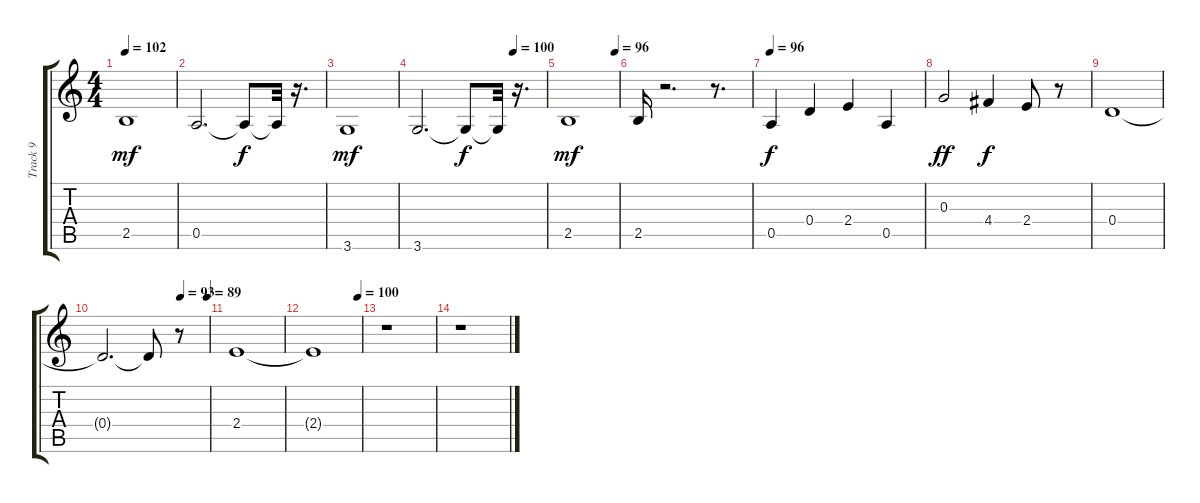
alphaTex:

\track ("Track 9" "Track 9") {instrument electricbassfinger}
\staff {score tabs}
\tuning (E4 B3 G3 D3 A2 E2) {hide}
\ts (4 4)
\tempo 102
\clef g2
\ks c
2.5.1{dy mf} |
0.5.2{d} 0.5{t}.8{dy f} 0.5{t}.32 r.16{d} |
3.6.1{dy mf} |
\tempo (100 0.75)
3.6.2{d} 3.6{t}.8{dy f} 3.6{t}.32 r.16{d} |
\tempo (96 0.9375)
2.5.1{dy mf} |
2.5.16 r.2{d} r.8{d} |
\tempo 96
0.5.4{dy f} 0.4.4 2.4.4 0.5.4 |
0.3.2{dy ff} 4.4.4{dy f} 2.4.8 r.8 |
0.4.1 |
\tempo (93 0.7395833333333334)
\tempo (89 0.9895833333333334)
0.4{t}.2{d} 0.4{t}.8 r.8 |
2.4.1 |
\tempo (100 0.9375)
2.4{t}.1 |
r.1 |
r.1
